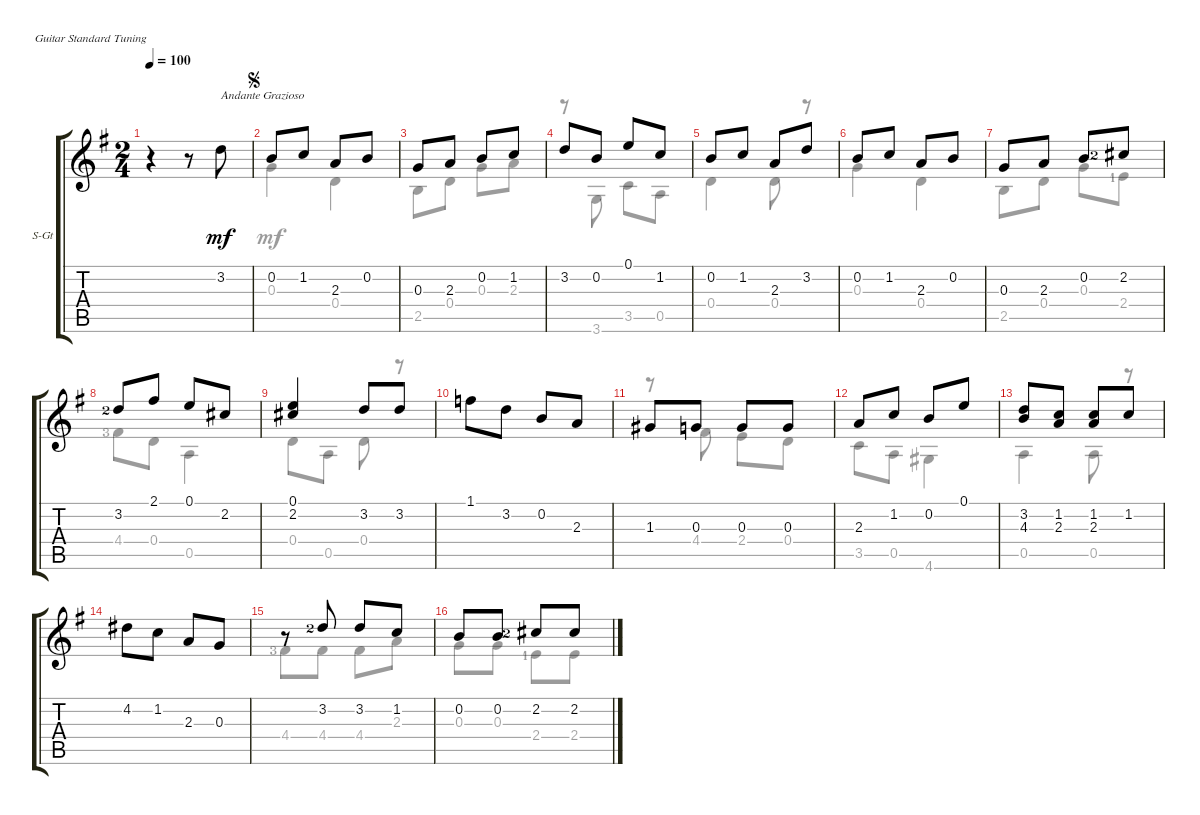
\defaultSystemsLayout 4
\bracketExtendMode groupsimilarinstruments
\firstSystemTrackNameOrientation horizontal
\otherSystemsTrackNameOrientation horizontal
\track ("Steel Guitar" "S-Gt") {instrument acousticguitarsteel}
\staff {score tabs}
\tuning (E4 B3 G3 D3 A2 E2)
\voice
\ts (2 4)
\tempo 100
\clef g2
\ks g
r.4{dy mf instrument acousticguitarsteel} r.8 3.2.8{txt "Andante Grazioso"} |
\jump segno
0.2.8 1.2.8 2.3.8 0.2.8 |
0.3.8 2.3.8 0.2.8 1.2.8 |
3.2.8 0.2.8 0.1.8 1.2.8 |
0.2.8 1.2.8 2.3.8 3.2.8 |
0.2.8 1.2.8 2.3.8 0.2.8 |
0.3.8 2.3.8 0.2.8 2.2{lf 3}.8 |
3.2{lf 3}.8 2.1.8 0.1.8 2.2.8 |
(2.2 0.1).4 3.2.8 3.2.8 |
1.1.8 3.2.8 0.2.8 2.3.8 |
1.3.8 0.3.8 0.3.8 0.3.8 |
2.3.8 1.2.8 0.2.8 0.1.8 |
(3.2 4.3).8 (1.2 2.3).8 (2.3 1.2).8 1.2.8 |
4.2.8 1.2.8 2.3.8 0.3.8 |
r.8 3.2{lf 3}.8 3.2.8 1.2.8 |
0.2.8 0.2.8 2.2{lf 3}.8 2.2.8
\voice
\clef g2
\ottava regular
\simile none
\ks g
|
0.3.4 0.4.4 |
2.5.8 0.4.8 0.3.8 2.3.8 |
r.8 3.6.8 3.5.8 0.5.8 |
0.4.4 0.4.8 r.8 |
0.3.4 0.4.4 |
2.5.8 0.4.8 0.3.8 2.4{lf 2}.8 |
4.4{lf 4}.8 0.4.8 0.5.4 |
0.4.8 0.5.8 0.4.8 r.8 |
|
r.8 4.4.8 2.4.8 0.4.8 |
3.5.8 0.5.8 4.6.4 |
0.5.4 0.5.8 r.8 |
|
4.4{lf 4}.8 4.4.8 4.4.8 2.3.8 |
0.3.8 0.3.8 2.4{lf 2}.8 2.4.8
